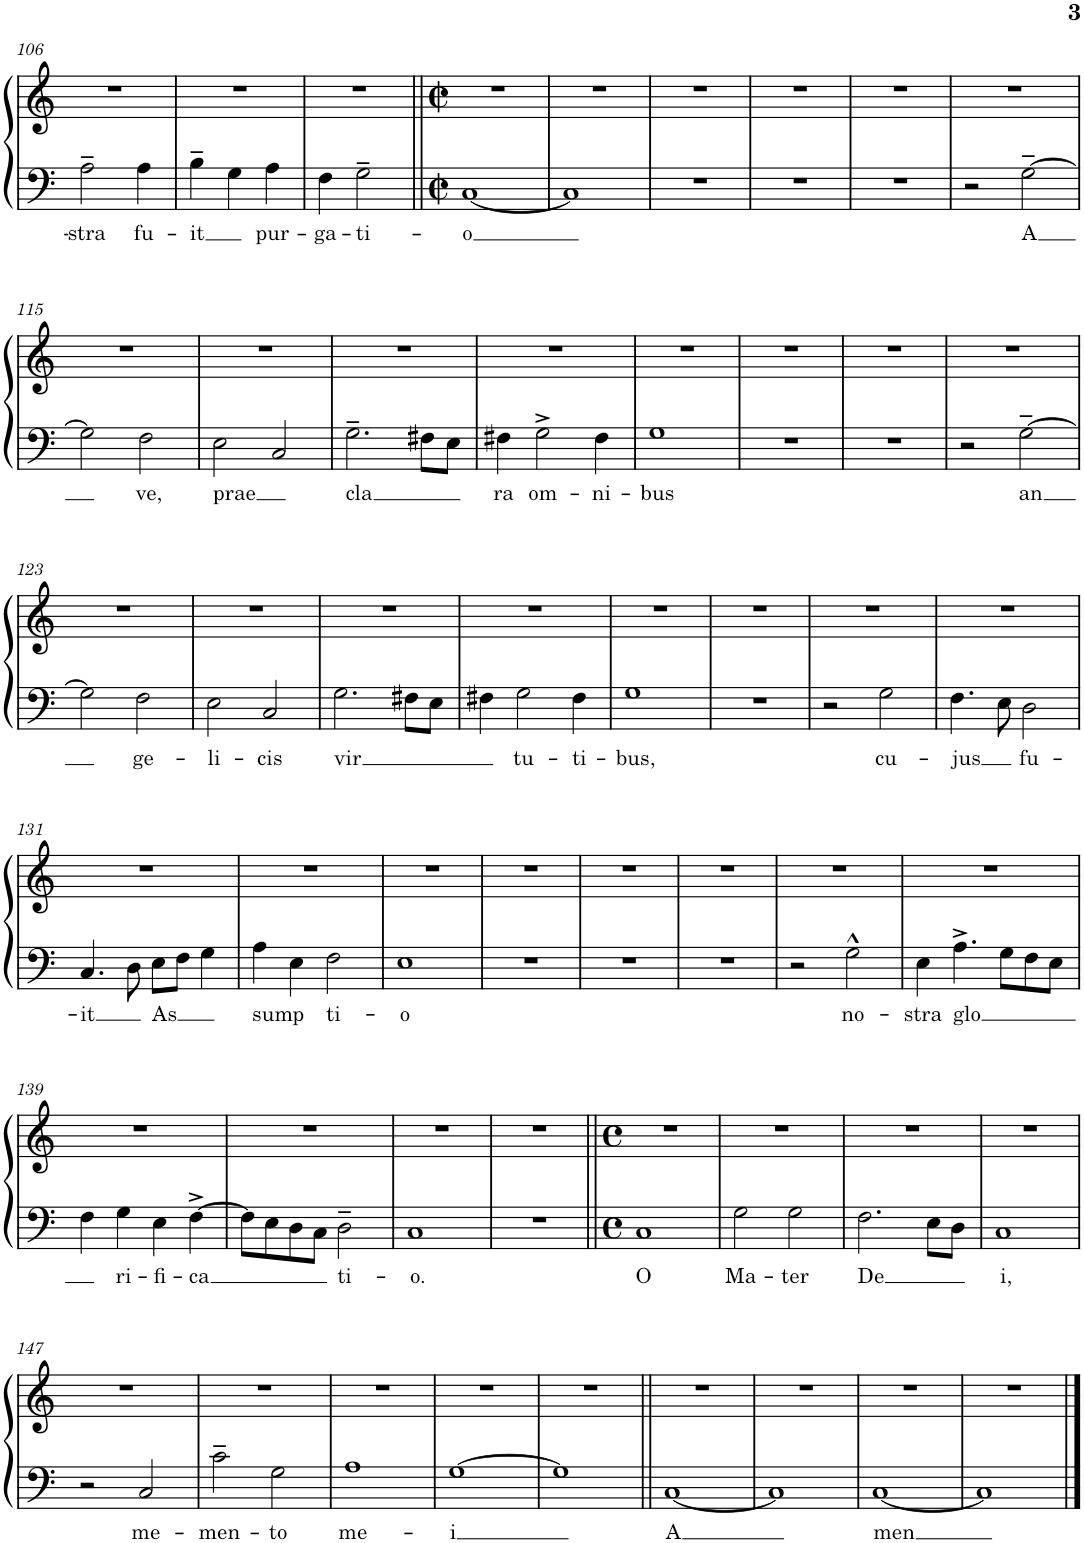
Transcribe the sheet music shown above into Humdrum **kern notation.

**kern	**text	**kern
*part1	*part1	*part1
*staff2	*staff2	*staff1
*I"Piano	*	*
*I'Pno.	*	*
!!LO:PB:g=z
*clefF4	*	*clefG2
*k[]	*	*k[]
*M3/4	*	*M3/4
=106	=106	=106
!	!LO:LY:b	!
2A~\	-stra	2.r
!	!LO:LY:b	!
4A\	fu-	.
=107	=107	=107
!	!LO:LY:b	!
4B~\	-it	2.r
4G\	.	.
!	!LO:LY:b	!
4A\	pur-	.
=108	=108	=108
!	!LO:LY:b	!
4F\	-ga-	2.r
!	!LO:LY:b	!
2G~\	-ti-	.
=109||	=109||	=109||
*M2/2	*	*M2/2
*met(c|)	*	*met(c|)
!	!LO:LY:b	!
[1C	-o	1r
=110	=110	=110
1C]	.	1r
=111	=111	=111
1r	.	1r
=112	=112	=112
1r	.	1r
=113	=113	=113
1r	.	1r
=114	=114	=114
2r	.	1r
!	!LO:LY:b	!
[2G~\	A	.
!!LO:LB:g=z
=115	=115	=115
2G\]	.	1r
!	!LO:LY:b	!
2F\	ve,	.
=116	=116	=116
!	!LO:LY:b	!
2E\	prae	1r
2C/	.	.
=117	=117	=117
!	!LO:LY:b	!
2.G~\	cla	1r
8F#X\L	.	.
8E\J	.	.
=118	=118	=118
!	!LO:LY:b	!
4F#X\	ra	1r
!	!LO:LY:b	!
2G^\	om-	.
!	!LO:LY:b	!
4F#\	-ni-	.
=119	=119	=119
!	!LO:LY:b	!
1G	-bus	1r
=120	=120	=120
1r	.	1r
=121	=121	=121
1r	.	1r
=122	=122	=122
2r	.	1r
!	!LO:LY:b	!
[2G~\	an	.
!!LO:LB:g=z
=123	=123	=123
2G\]	.	1r
!	!LO:LY:b	!
2F\	ge-	.
=124	=124	=124
!	!LO:LY:b	!
2E\	-li-	1r
!	!LO:LY:b	!
2C/	-cis	.
=125	=125	=125
!	!LO:LY:b	!
2.G\	vir	1r
8F#X\L	.	.
8E\J	.	.
=126	=126	=126
4F#X\	.	1r
!	!LO:LY:b	!
2G\	tu-	.
!	!LO:LY:b	!
4F#\	-ti-	.
=127	=127	=127
!	!LO:LY:b	!
1G	-bus,	1r
=128	=128	=128
1r	.	1r
=129	=129	=129
2r	.	1r
!	!LO:LY:b	!
2G\	cu-	.
=130	=130	=130
!	!LO:LY:b	!
4.F\	-jus	1r
8E\	.	.
!	!LO:LY:b	!
2D\	fu-	.
!!LO:LB:g=z
=131	=131	=131
!	!LO:LY:b	!
4.C/	-it	1r
8D\	.	.
!	!LO:LY:b	!
8E\L	As	.
8F\J	.	.
4G\	.	.
=132	=132	=132
!	!LO:LY:b	!
4A\	sump	1r
4E\	.	.
!	!LO:LY:b	!
2F\	ti-	.
=133	=133	=133
!	!LO:LY:b	!
1E	-o	1r
=134	=134	=134
1r	.	1r
=135	=135	=135
1r	.	1r
=136	=136	=136
1r	.	1r
=137	=137	=137
2r	.	1r
!	!LO:LY:b	!
2G^^\	no-	.
=138	=138	=138
!	!LO:LY:b	!
4E\	-stra	1r
!	!LO:LY:b	!
4.A^\	glo	.
8G\L	.	.
8F\	.	.
8E\J	.	.
!!LO:LB:g=z
=139	=139	=139
4F\	.	1r
!	!LO:LY:b	!
4G\	ri-	.
!	!LO:LY:b	!
4E\	-fi-	.
!	!LO:LY:b	!
[4F^\	-ca	.
=140	=140	=140
8F\L]	.	1r
8E\	.	.
8D\	.	.
8C\J	.	.
!	!LO:LY:b	!
2D~\	ti-	.
=141	=141	=141
!	!LO:LY:b	!
1C	-o.	1r
=142	=142	=142
1r	.	1r
=143||	=143||	=143||
*M4/4	*	*M4/4
*met(c)	*	*met(c)
!	!LO:LY:b	!
1C	O	1r
=144	=144	=144
!	!LO:LY:b	!
2G\	Ma-	1r
!	!LO:LY:b	!
2G\	-ter	.
=145	=145	=145
!	!LO:LY:b	!
2.F\	De	1r
8E\L	.	.
8D\J	.	.
=146	=146	=146
!	!LO:LY:b	!
1C	i,	1r
!!LO:LB:g=z
=147	=147	=147
2r	.	1r
!	!LO:LY:b	!
2C/	me-	.
=148	=148	=148
!	!LO:LY:b	!
2c~\	-men-	1r
!	!LO:LY:b	!
2G\	-to	.
=149	=149	=149
!	!LO:LY:b	!
1A	me-	1r
=150	=150	=150
!	!LO:LY:b	!
[1G	-i	1r
=151	=151	=151
1G]	.	1r
=152||	=152||	=152||
!	!LO:LY:b	!
[1C	A	1r
=153	=153	=153
1C]	.	1r
=154	=154	=154
!	!LO:LY:b	!
[1C	men	1r
=155	=155	=155
1C]	.	1r
==	==	==
*-	*-	*-
